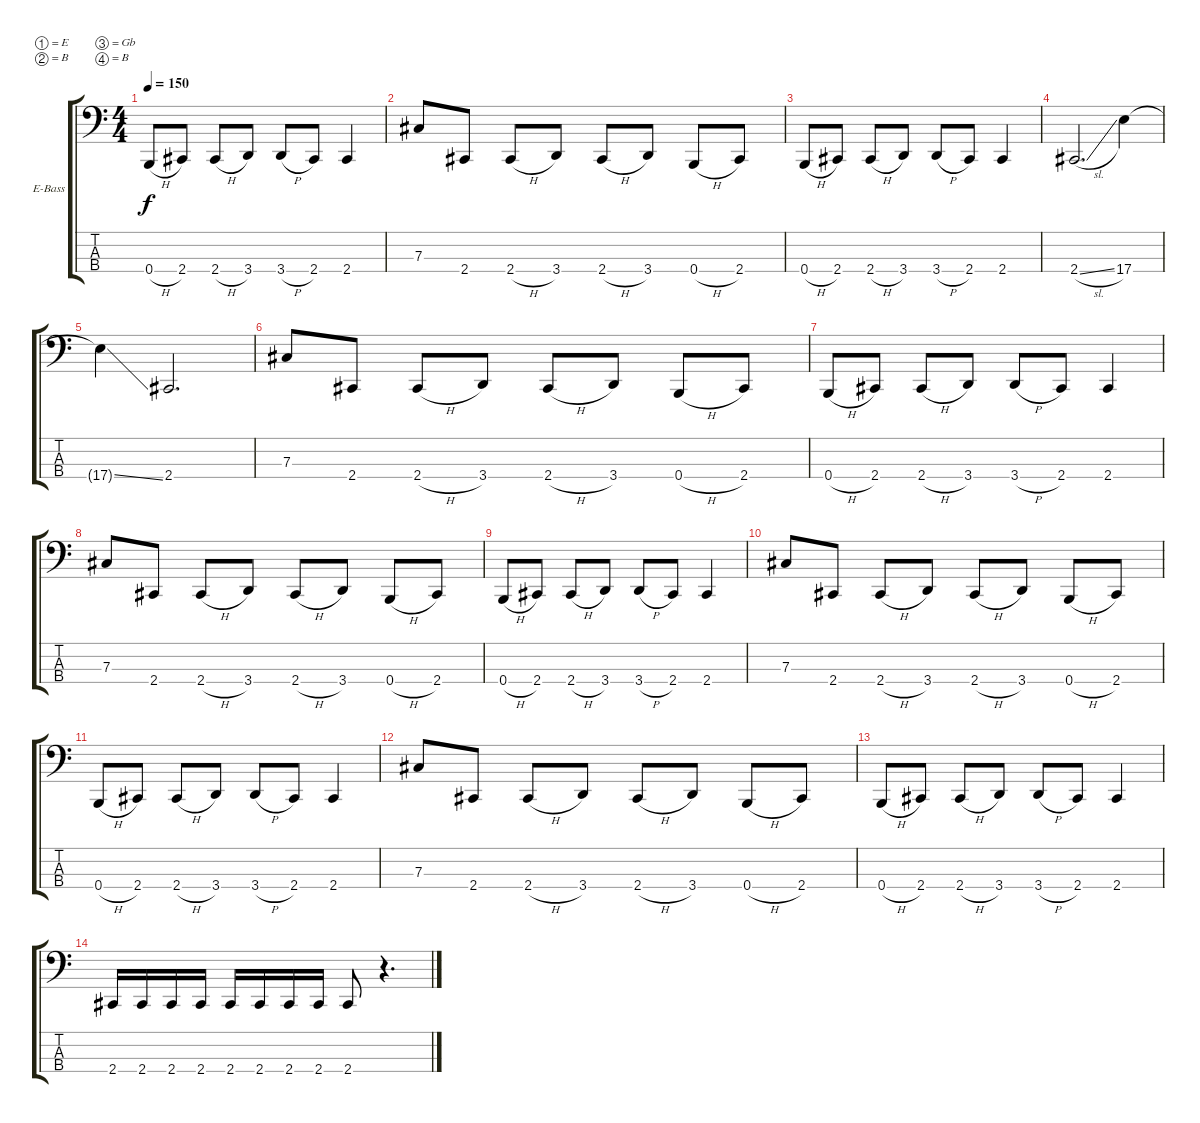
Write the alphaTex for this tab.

\bracketExtendMode groupsimilarinstruments
\firstSystemTrackNameOrientation horizontal
\otherSystemsTrackNameOrientation horizontal
\track ("Adam Duce" "E-Bass") {instrument electricbassfinger}
\staff {score tabs}
\tuning (E2 B1 Gb1 B0)
\ts (4 4)
\tempo 150
\clef f4
\ks c
0.4{h}.8{dy f} 2.4.8 2.4{h}.8 3.4.8 3.4{h}.8 2.4.8 2.4.4 |
7.3.8 2.4.8 2.4{h}.8 3.4.8 2.4{h}.8 3.4.8 0.4{h}.8 2.4.8 |
0.4{h}.8 2.4.8 2.4{h}.8 3.4.8 3.4{h}.8 2.4.8 2.4.4 |
2.4{sl}.2{d} 17.4.4 |
17.4{ss t}.4 2.4.2{d} |
7.3.8 2.4.8 2.4{h}.8 3.4.8 2.4{h}.8 3.4.8 0.4{h}.8 2.4.8 |
0.4{h}.8 2.4.8 2.4{h}.8 3.4.8 3.4{h}.8 2.4.8 2.4.4 |
7.3.8 2.4.8 2.4{h}.8 3.4.8 2.4{h}.8 3.4.8 0.4{h}.8 2.4.8 |
0.4{h}.8 2.4.8 2.4{h}.8 3.4.8 3.4{h}.8 2.4.8 2.4.4 |
7.3.8 2.4.8 2.4{h}.8 3.4.8 2.4{h}.8 3.4.8 0.4{h}.8 2.4.8 |
0.4{h}.8 2.4.8 2.4{h}.8 3.4.8 3.4{h}.8 2.4.8 2.4.4 |
7.3.8 2.4.8 2.4{h}.8 3.4.8 2.4{h}.8 3.4.8 0.4{h}.8 2.4.8 |
0.4{h}.8 2.4.8 2.4{h}.8 3.4.8 3.4{h}.8 2.4.8 2.4.4 |
2.4.16 2.4.16 2.4.16 2.4.16 2.4.16 2.4.16 2.4.16 2.4.16 2.4.8 r.4{d}
